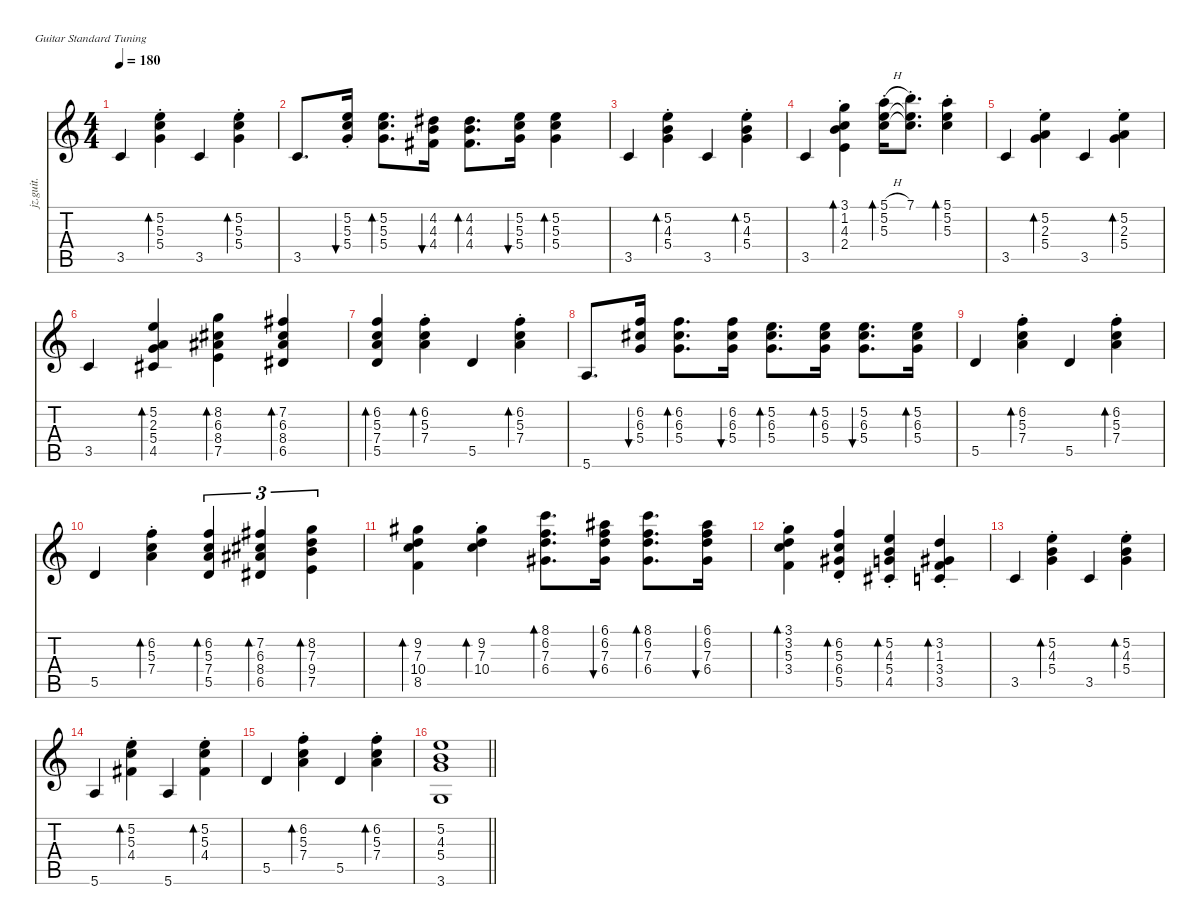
\defaultSystemsLayout 4
\hideDynamics
\bracketExtendMode nobrackets
\otherSystemsTrackNameOrientation horizontal
\track ("Guitarra" "jz.guit.") {instrument electricguitarjazz}
\staff {score tabs}
\tuning (E4 B3 G3 D3 A2 E2)
\ts (4 4)
\tempo 180
\clef g2
\ks c
3.5.4{dy f} (5.2{st} 5.3{st} 5.4{st}).4{bd 60} 3.5.4 (5.2{st} 5.3{st} 5.4{st}).4{bd 60} |
3.5.8{d} (5.2{st} 5.3{st} 5.4{st}).16{bu 60} (5.2 5.3 5.4).8{d bd 60} (4.2{acc #} 4.3 4.4{acc #}).16{bu 60} (4.2{acc #} 4.3 4.4{acc #}).8{d bd 60} (5.2 5.3 5.4).16{bu 60} (5.2 5.3 5.4).4{bd 60} |
3.5.4 (5.2{st} 4.3{st} 5.4{st}).4{bd 60} 3.5.4 (5.2{st} 4.3{st} 5.4{st}).4{bd 60} |
3.5.4 (3.1 1.2{st} 4.3{st} 2.4{st}).4{bd 60} (5.1{h st} 5.2{st} 5.3{st}).16{bd 60} (7.1{st} 5.2{t} 5.3{t}).8{d} (5.1 5.2{st} 5.3{st}).4{bd 60} |
3.5.4 (5.2{st} 2.3{st} 5.4{st}).4{bd 60} 3.5.4 (5.2{st} 2.3{st} 5.4{st}).4{bd 60} |
3.5.4 (5.2 2.3 5.4 4.5{acc #}).4{bd 60} (8.2 6.3{acc #} 8.4{acc #} 7.5).4{bd 60} (7.2{acc #} 6.3{acc #} 8.4{acc #} 6.5{acc #}).4{bd 60} |
(6.2 5.3 7.4 5.5).4{bd 60} (6.2{st} 5.3{st} 7.4{st}).4{bd 60} 5.5.4 (6.2{st} 5.3{st} 7.4{st}).4{bd 60} |
5.6.8{d} (6.2 6.3{acc #} 5.4).16{bu 60} (6.2 6.3{acc #} 5.4).8{d bd 60} (6.2 6.3{acc #} 5.4).16{bu 60} (5.2 6.3{acc #} 5.4).8{d bd 60} (5.2 6.3{acc #} 5.4).16{bd 60} (5.2 6.3{acc #} 5.4).8{d bu 60} (5.2 6.3{acc #} 5.4).16{bd 60} |
5.5.4 (6.2{st} 5.3{st} 7.4{st}).4{bd 60} 5.5.4 (6.2{st} 5.3{st} 7.4{st}).4{bd 60} |
5.5.4 (6.2{st} 5.3{st} 7.4{st}).4{bd 60} (6.2 5.3 7.4 5.5).4{tu (3 2) bd 60} (7.2{acc #} 6.3{acc #} 8.4{acc #} 6.5{acc #}).4{tu (3 2) bd 60} (8.2 7.3 9.4 7.5).4{tu (3 2) bd 60} |
(9.2{acc #} 7.3 10.4 8.5).4{bd 60} (9.2{st acc #} 7.3{st} 10.4{st}).4{bd 60} (8.1 6.2 7.3 6.4{acc #}).8{d bd 60} (6.1{acc #} 6.2 7.3 6.4{acc #}).16{bu 60} (8.1 6.2 7.3 6.4{acc #}).8{d bd 60} (6.1{acc #} 6.2 7.3 6.4{acc #}).16{bu 60} |
(3.1{st} 3.2{st} 5.3{st} 3.4{st}).4{bd 60} (6.2{st} 5.3{st} 6.4{st acc #} 5.5{st}).4{bd 60} (5.2{st} 4.3{st} 5.4{st} 4.5{st acc #}).4{bd 60} (3.2{st} 1.3{st acc #} 3.4{st} 3.5{st}).4{bd 60} |
3.5.4 (5.2{st} 4.3{st} 5.4{st}).4{bd 60} 3.5.4 (5.2{st} 4.3{st} 5.4{st}).4{bd 60} |
5.6.4 (5.2{st} 5.3{st} 4.4{st acc #}).4{bd 60} 5.6.4 (5.2{st} 5.3{st} 4.4{st acc #}).4{bd 60} |
5.5.4 (6.2{st} 5.3{st} 7.4{st}).4{bd 60} 5.5.4 (6.2{st} 5.3{st} 7.4{st}).4{bd 60} |
\barLineRight lightlight
(5.2 4.3 5.4 3.6).1{dy mf}
